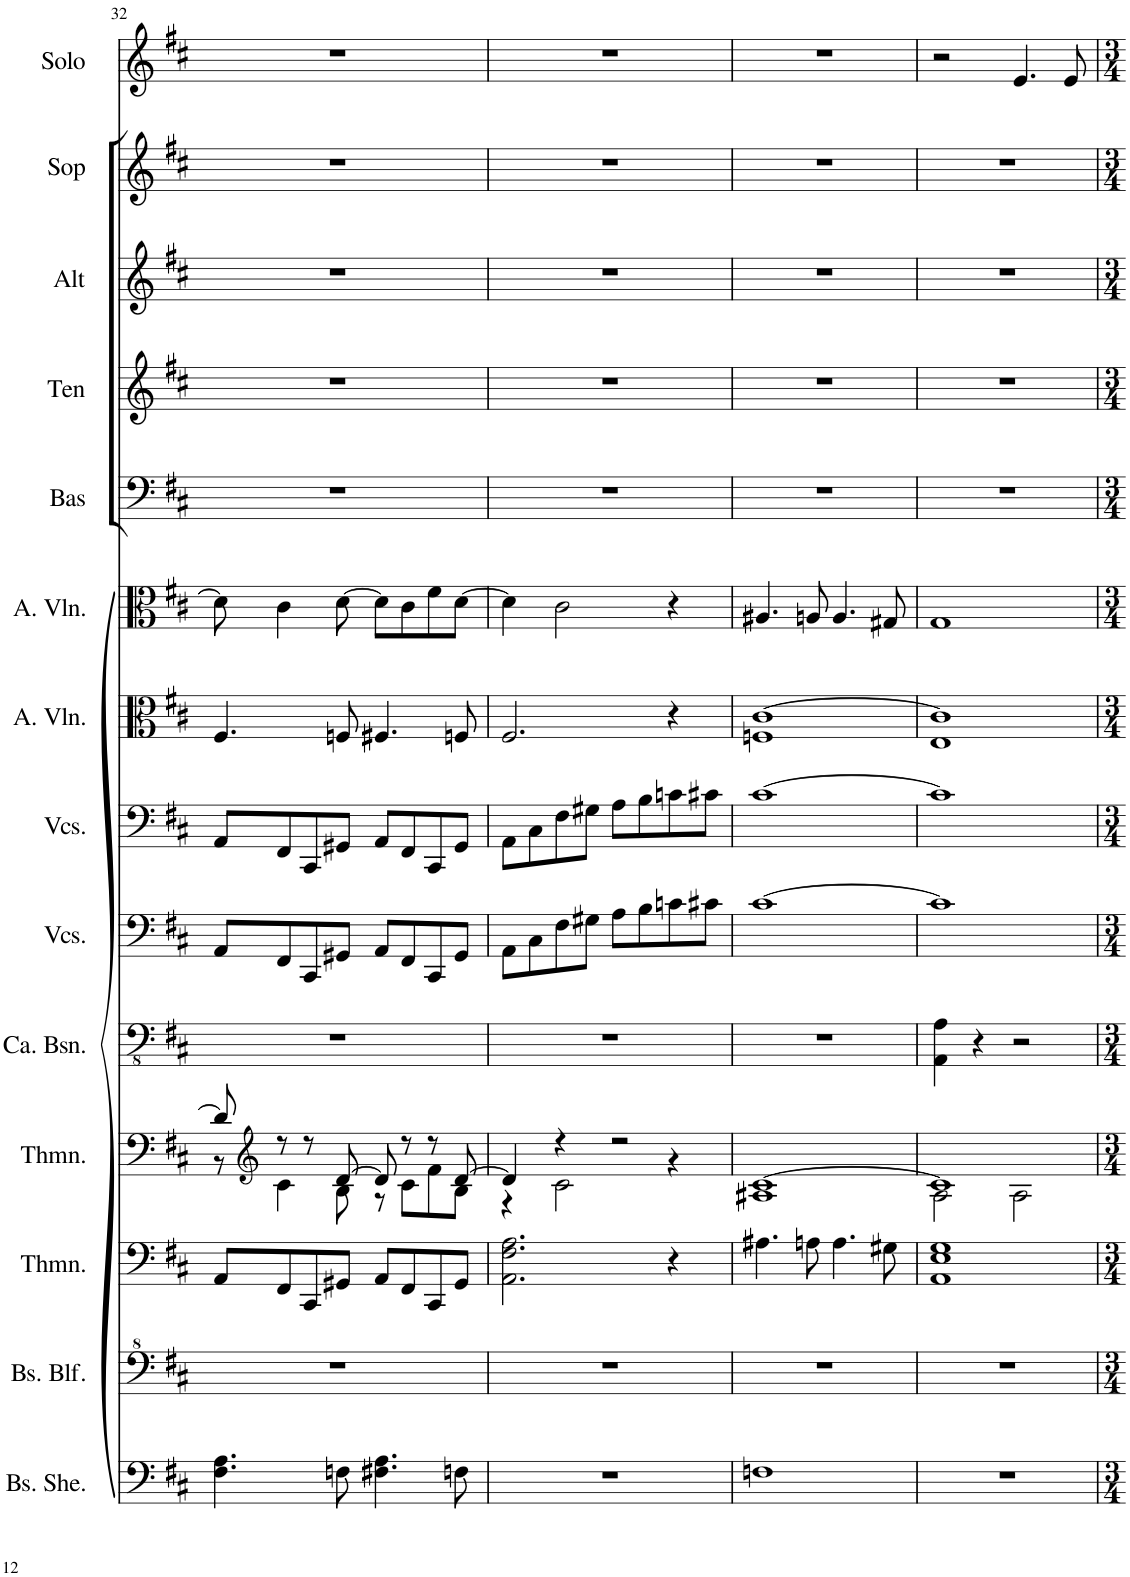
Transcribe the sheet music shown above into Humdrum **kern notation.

**kern	**kern	**kern	**kern	**kern	**kern	**kern	**kern	**kern	**kern	**kern	**kern	**kern	**kern
*part14	*part13	*part12	*part11	*part10	*part9	*part8	*part7	*part6	*part5	*part4	*part3	*part2	*part1
*staff14	*staff13	*staff12	*staff11	*staff10	*staff9	*staff8	*staff7	*staff6	*staff5	*staff4	*staff3	*staff2	*staff1
*I"Bas-sheng, Organ lh2	*I"Bas-blokfluit, Organ rh2	*I"Theremin, Organ lh1	*I"Theremin, Organ rh1	*I"Contrabassen, Double bass	*I"Violoncellos, Cello II	*I"Violoncellos, Cello I	*I"Altviolen, Viola II	*I"Altviolen, Viola I	*I"Bas	*I"Ten	*I"Alt	*I"Sopraan	*I"Bariton solo
*I'Bs. She.	*I'Bs. Blf.	*I'Thmn.	*I'Thmn.	*I'Ca. Bsn.	*I'Vcs.	*I'Vcs.	*I'A. Vln.	*I'A. Vln.	*I'Bas	*I'Ten	*I'Alt	*I'Sop	*I'Solo
!!LO:PB:g=z
*clefF4	*clefF^4	*clefF4	*clefF4	*clefFv4	*clefF4	*clefF4	*clefC3	*clefC3	*clefF4	*clefG2	*clefG2	*clefG2	*clefG2
*	*	*	*	*	*	*	*	*	*	*Trd1c2	*Trd1c2	*	*Trd4c7
*k[f#c#]	*k[f#c#]	*k[f#c#]	*k[f#c#]	*k[f#c#]	*k[f#c#]	*k[f#c#]	*k[f#c#]	*k[f#c#]	*k[f#c#]	*k[f#c#]	*k[f#c#]	*k[f#c#]	*k[f#c#]
*M4/4	*M4/4	*M4/4	*M4/4	*M4/4	*M4/4	*M4/4	*M4/4	*M4/4	*M4/4	*M4/4	*M4/4	*M4/4	*M4/4
=32	=32	=32	=32	=32	=32	=32	=32	=32	=32	=32	=32	=32	=32
*	*	*	*^	*	*	*	*	*	*	*	*	*	*
4.F#\ 4.A\	1r	8AA/L	8d/]	8r	1r	8AA/L	8AA/L	4.F#/	8d\]	1r	1r	1r	1r	1r
*	*	*	*clefG2	*	*	*	*	*	*	*	*	*	*	*
.	.	8FF#/	8r	4c#\	.	8FF#/	8FF#/	.	4c#\	.	.	.	.	.
.	.	8CC#/	8r	.	.	8CC#/	8CC#/	.	.	.	.	.	.	.
8Fn\	.	8GG#X/J	[8d/	8B\	.	8GG#X/J	8GG#X/J	8Fn/	[8d\	.	.	.	.	.
4.F#X\ 4.A\	.	8AA/L	8d/]	8r	.	8AA/L	8AA/L	4.F#X/	8d\L]	.	.	.	.	.
.	.	8FF#/	8r	8c#\L	.	8FF#/	8FF#/	.	8c#\	.	.	.	.	.
.	.	8CC#/	8r	8f#\	.	8CC#/	8CC#/	.	8f#\	.	.	.	.	.
8Fn\	.	8GG#/J	[8d/	8B\J	.	8GG#/J	8GG#/J	8Fn/	[8d\J	.	.	.	.	.
=33	=33	=33	=33	=33	=33	=33	=33	=33	=33	=33	=33	=33	=33	=33
1r	1r	2.AA\ 2.F#\ 2.A\	4d/]	4r	1r	8AA\L	8AA\L	2.F#/	4d\]	1r	1r	1r	1r	1r
.	.	.	.	.	.	8C#\	8C#\	.	.	.	.	.	.	.
.	.	.	4r	2c#\	.	8F#\	8F#\	.	2c#\	.	.	.	.	.
.	.	.	.	.	.	8G#X\J	8G#X\J	.	.	.	.	.	.	.
.	.	.	2r	.	.	8A\L	8A\L	.	.	.	.	.	.	.
.	.	.	.	.	.	8B\	8B\	.	.	.	.	.	.	.
.	.	4r	.	4r	.	8cn\	8cn\	4r	4r	.	.	.	.	.
.	.	.	.	.	.	8c#X\J	8c#X\J	.	.	.	.	.	.	.
=34	=34	=34	=34	=34	=34	=34	=34	=34	=34	=34	=34	=34	=34	=34
*	*	*	*	*	*	*	*	*^	*	*	*	*	*	*
1Fn	1r	4.A#X\	[1c#	1A#X	1r	[1c#	[1c#	[1c#	1Fn	4.A#X/	1r	1r	1r	1r	1r
.	.	8An\	.	.	.	.	.	.	.	8An/	.	.	.	.	.
.	.	4.A\	.	.	.	.	.	.	.	4.A/	.	.	.	.	.
.	.	8G#X\	.	.	.	.	.	.	.	8G#X/	.	.	.	.	.
=35	=35	=35	=35	=35	=35	=35	=35	=35	=35	=35	=35	=35	=35	=35	=35
1r	1r	1AA 1E 1G	1c#]	2A\	4AAA\ 4AA\	1c#]	1c#]	1c#]	1E	1G	1r	1r	1r	1r	2r
.	.	.	.	.	4r	.	.	.	.	.	.	.	.	.	.
.	.	.	.	2A\	2r	.	.	.	.	.	.	.	.	.	4.e/
.	.	.	.	.	.	.	.	.	.	.	.	.	.	.	8e/
*	*	*	*v	*v	*	*	*	*v	*v	*	*	*	*	*	*
=	=	=	=	=	=	=	=	=	=	=	=	=	=
*-	*-	*-	*-	*-	*-	*-	*-	*-	*-	*-	*-	*-	*-
